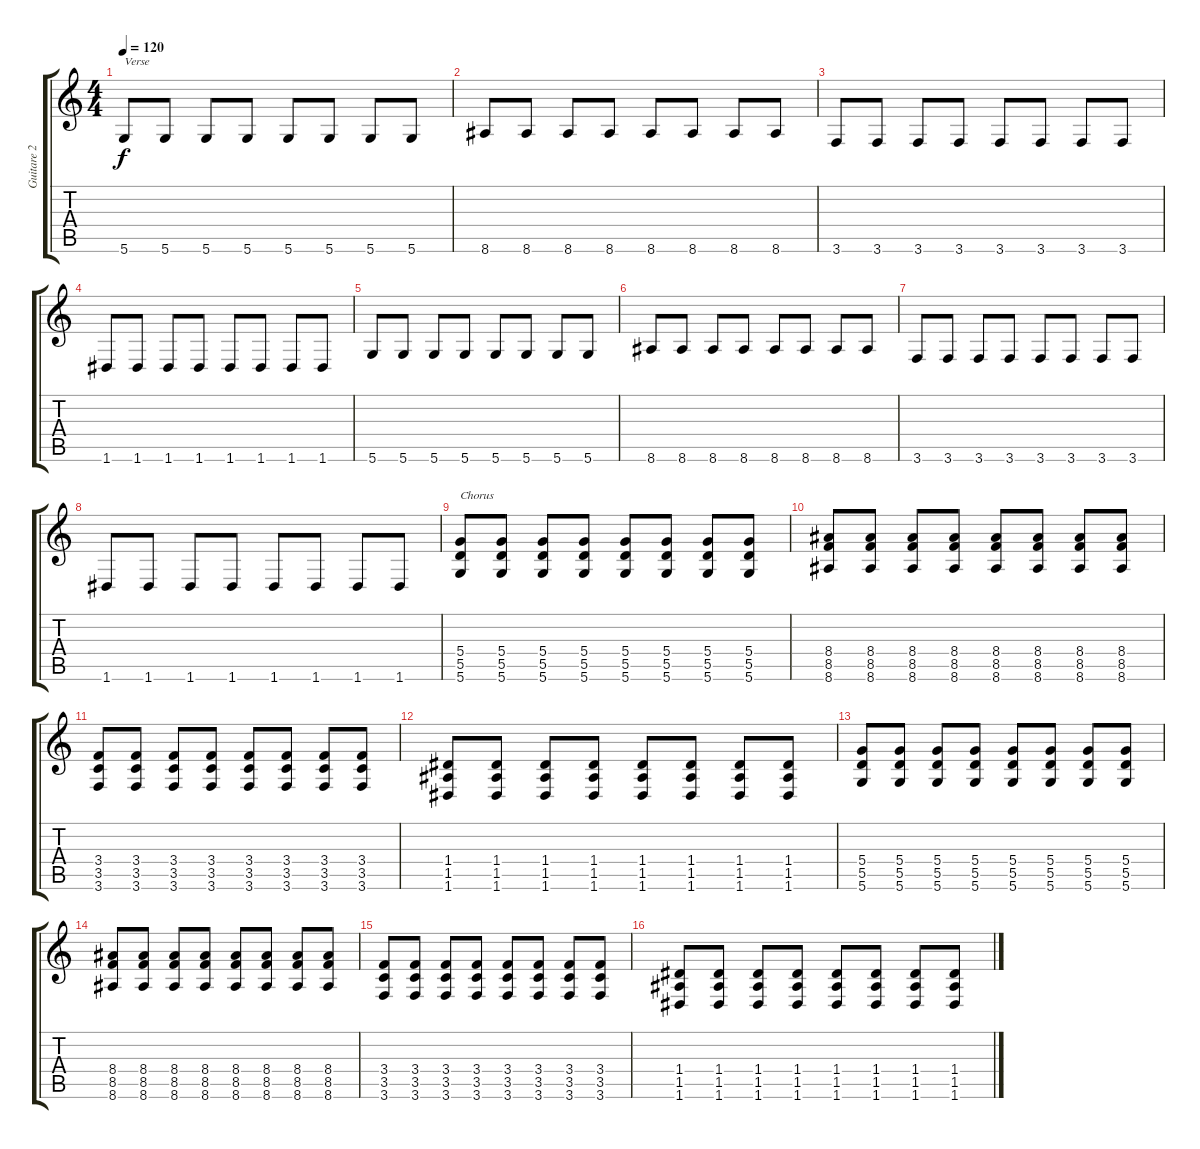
\track ("Guitare 2 Disto" "Guitare 2 ") {instrument distortionguitar}
\staff {score tabs}
\tuning (E4 B3 G3 D3 A2 D2) {hide}
\ts (4 4)
\tempo 120
\clef g2
\ks c
5.6.8{txt "Verse" dy f} 5.6.8 5.6.8 5.6.8 5.6.8 5.6.8 5.6.8 5.6.8 |
8.6.8 8.6.8 8.6.8 8.6.8 8.6.8 8.6.8 8.6.8 8.6.8 |
3.6.8 3.6.8 3.6.8 3.6.8 3.6.8 3.6.8 3.6.8 3.6.8 |
1.6.8 1.6.8 1.6.8 1.6.8 1.6.8 1.6.8 1.6.8 1.6.8 |
5.6.8 5.6.8 5.6.8 5.6.8 5.6.8 5.6.8 5.6.8 5.6.8 |
8.6.8 8.6.8 8.6.8 8.6.8 8.6.8 8.6.8 8.6.8 8.6.8 |
3.6.8 3.6.8 3.6.8 3.6.8 3.6.8 3.6.8 3.6.8 3.6.8 |
1.6.8 1.6.8 1.6.8 1.6.8 1.6.8 1.6.8 1.6.8 1.6.8 |
(5.4 5.5 5.6).8{txt "Chorus"} (5.4 5.5 5.6).8 (5.4 5.5 5.6).8 (5.4 5.5 5.6).8 (5.4 5.5 5.6).8 (5.4 5.5 5.6).8 (5.4 5.5 5.6).8 (5.4 5.5 5.6).8 |
(8.4 8.5 8.6).8 (8.4 8.5 8.6).8 (8.4 8.5 8.6).8 (8.4 8.5 8.6).8 (8.4 8.5 8.6).8 (8.4 8.5 8.6).8 (8.4 8.5 8.6).8 (8.4 8.5 8.6).8 |
(3.4 3.5 3.6).8 (3.4 3.5 3.6).8 (3.4 3.5 3.6).8 (3.4 3.5 3.6).8 (3.4 3.5 3.6).8 (3.4 3.5 3.6).8 (3.4 3.5 3.6).8 (3.4 3.5 3.6).8 |
(1.4 1.5 1.6).8 (1.4 1.5 1.6).8 (1.4 1.5 1.6).8 (1.4 1.5 1.6).8 (1.4 1.5 1.6).8 (1.4 1.5 1.6).8 (1.4 1.5 1.6).8 (1.4 1.5 1.6).8 |
(5.4 5.5 5.6).8 (5.4 5.5 5.6).8 (5.4 5.5 5.6).8 (5.4 5.5 5.6).8 (5.4 5.5 5.6).8 (5.4 5.5 5.6).8 (5.4 5.5 5.6).8 (5.4 5.5 5.6).8 |
(8.4 8.5 8.6).8 (8.4 8.5 8.6).8 (8.4 8.5 8.6).8 (8.4 8.5 8.6).8 (8.4 8.5 8.6).8 (8.4 8.5 8.6).8 (8.4 8.5 8.6).8 (8.4 8.5 8.6).8 |
(3.4 3.5 3.6).8 (3.4 3.5 3.6).8 (3.4 3.5 3.6).8 (3.4 3.5 3.6).8 (3.4 3.5 3.6).8 (3.4 3.5 3.6).8 (3.4 3.5 3.6).8 (3.4 3.5 3.6).8 |
(1.4 1.5 1.6).8 (1.4 1.5 1.6).8 (1.4 1.5 1.6).8 (1.4 1.5 1.6).8 (1.4 1.5 1.6).8 (1.4 1.5 1.6).8 (1.4 1.5 1.6).8 (1.4 1.5 1.6).8
